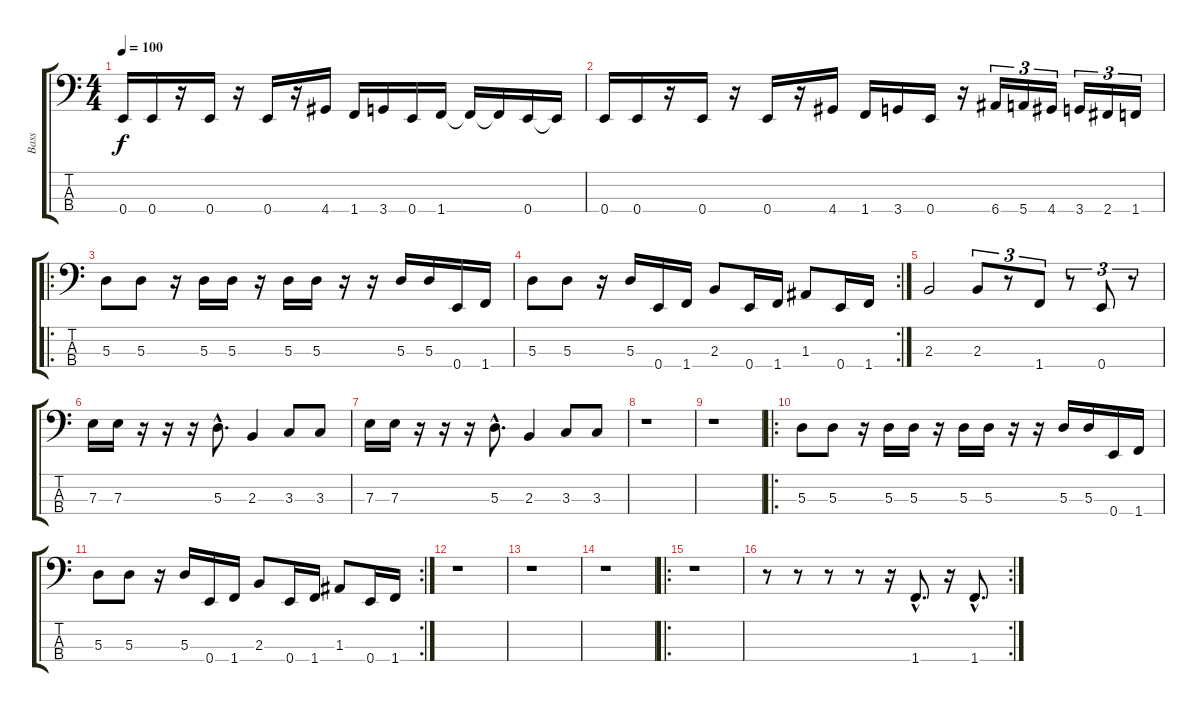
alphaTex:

\track ("Bass" "Bass") {instrument electricbasspick}
\staff {score tabs}
\tuning (G2 D2 A1 E1) {hide}
\ts (4 4)
\tempo 100
\clef f4
\ks c
0.4.16{dy f} 0.4.16 r.16 0.4.16 r.16 0.4.16 r.16 4.4.16 1.4.16 3.4.16 0.4.16 1.4.16 1.4{t}.16 1.4{t}.16 0.4.16 0.4{t}.16 |
0.4.16 0.4.16 r.16 0.4.16 r.16 0.4.16 r.16 4.4.16 1.4.16 3.4.16 0.4.16 r.16 6.4.16{tu (3 2)} 5.4.16{tu (3 2)} 4.4.16{tu (3 2)} 3.4.16{tu (3 2)} 2.4.16{tu (3 2)} 1.4.16{tu (3 2)} |
\ro
5.3.8 5.3.8 r.16 5.3.16 5.3.16 r.16 5.3.16 5.3.16 r.16 r.16 5.3.16 5.3.16 0.4.16 1.4.16 |
\rc 2
5.3.8 5.3.8 r.16 5.3.16 0.4.16 1.4.16 2.3.8 0.4.16 1.4.16 1.3.8 0.4.16 1.4.16 |
2.3.2 2.3.8{tu (3 2)} r.8{tu (3 2)} 1.4.8{tu (3 2)} r.8{tu (3 2)} 0.4.8{tu (3 2)} r.8{tu (3 2)} |
7.3.16 7.3.16 r.16 r.16 r.16 5.3{hac}.8{d} 2.3.4 3.3.8 3.3.8 |
7.3.16 7.3.16 r.16 r.16 r.16 5.3{hac}.8{d} 2.3.4 3.3.8 3.3.8 |
r.1 |
r.1 |
\ro
5.3.8 5.3.8 r.16 5.3.16 5.3.16 r.16 5.3.16 5.3.16 r.16 r.16 5.3.16 5.3.16 0.4.16 1.4.16 |
\rc 2
5.3.8 5.3.8 r.16 5.3.16 0.4.16 1.4.16 2.3.8 0.4.16 1.4.16 1.3.8 0.4.16 1.4.16 |
r.1 |
r.1 |
r.1 |
\ro
r.1 |
\rc 2
r.8 r.8 r.8 r.8 r.16 1.4{hac}.8{d} r.16 1.4{hac}.8{d}
